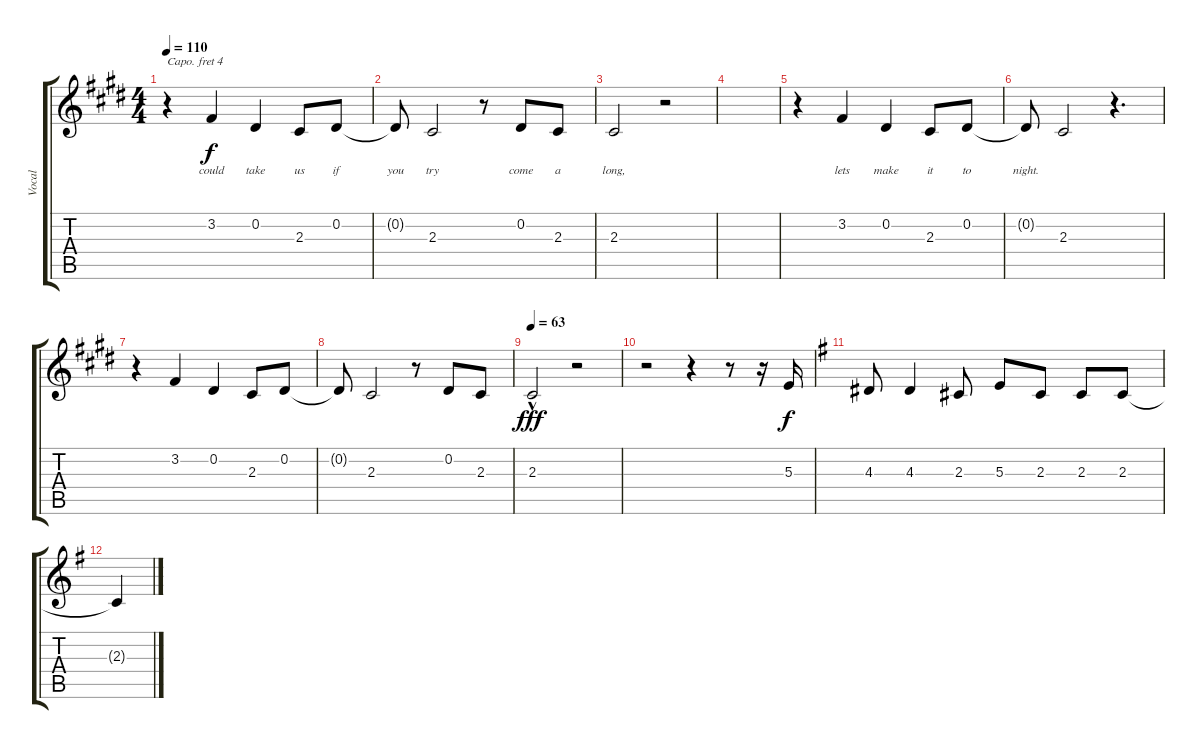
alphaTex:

\track ("Vocal" "Vocal") {instrument tenorsax}
\staff {score tabs}
\capo 4
\tuning (E4 B3 G3 D3 A2 E2) {hide}
\ts (4 4)
\tempo 110
\clef g2
\ks e
r.4{dy f} 3.2.4{lyrics (0 "could") lyrics (1 "") lyrics (2 "") lyrics (3 "") lyrics (4 "")} 0.2.4{lyrics (0 "take") lyrics (1 "") lyrics (2 "") lyrics (3 "") lyrics (4 "")} 2.3.8{lyrics (0 "us") lyrics (1 "") lyrics (2 "") lyrics (3 "") lyrics (4 "")} 0.2.8{lyrics (0 "if") lyrics (1 "") lyrics (2 "") lyrics (3 "") lyrics (4 "")} |
0.2{t}.8{lyrics (0 "you") lyrics (1 "") lyrics (2 "") lyrics (3 "") lyrics (4 "")} 2.3.2{lyrics (0 "try") lyrics (1 "") lyrics (2 "") lyrics (3 "") lyrics (4 "")} r.8 0.2.8{lyrics (0 "come") lyrics (1 "") lyrics (2 "") lyrics (3 "") lyrics (4 "")} 2.3.8{lyrics (0 "a") lyrics (1 "") lyrics (2 "") lyrics (3 "") lyrics (4 "")} |
2.3.2{lyrics (0 "long,") lyrics (1 "") lyrics (2 "") lyrics (3 "") lyrics (4 "")} r.2 |
|
r.4 3.2.4{lyrics (0 "lets") lyrics (1 "") lyrics (2 "") lyrics (3 "") lyrics (4 "")} 0.2.4{lyrics (0 "make") lyrics (1 "") lyrics (2 "") lyrics (3 "") lyrics (4 "")} 2.3.8{lyrics (0 "it") lyrics (1 "") lyrics (2 "") lyrics (3 "") lyrics (4 "")} 0.2.8{lyrics (0 "to") lyrics (1 "") lyrics (2 "") lyrics (3 "") lyrics (4 "")} |
0.2{t}.8{lyrics (0 "night.") lyrics (1 "") lyrics (2 "") lyrics (3 "") lyrics (4 "")} 2.3.2 r.4{d} |
r.4 3.2.4 0.2.4 2.3.8 0.2.8 |
0.2{t}.8 2.3.2 r.8 0.2.8 2.3.8 |
\tempo 63
2.3{hac}.2{dy fff} r.2 |
r.2 r.4 r.8 r.16 5.3.16{dy f} |
\ks g
4.3.8 4.3.4 2.3.8 5.3.8 2.3.8 2.3.8 2.3.8 |
2.3{t}.4
